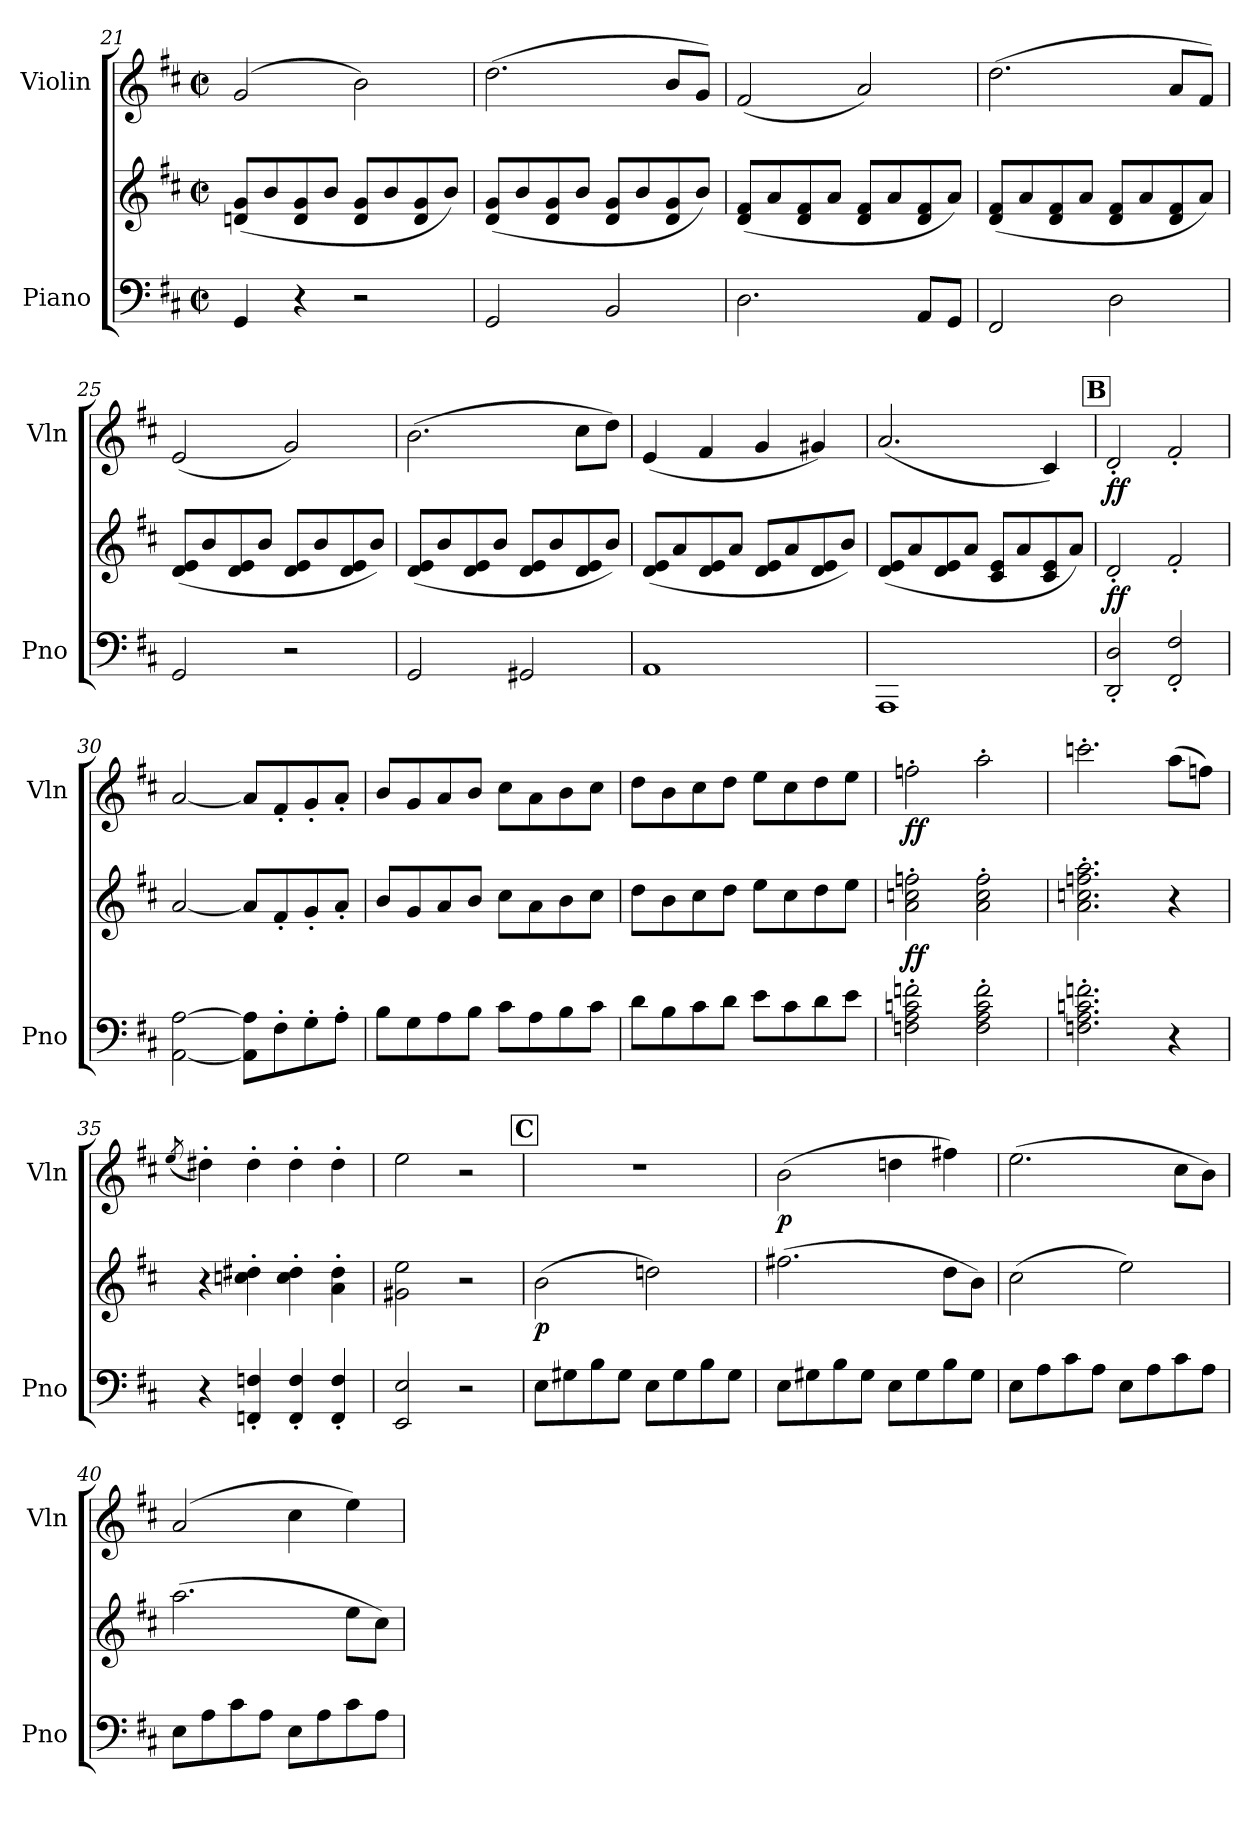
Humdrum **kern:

**kern	**kern	**dynam	**kern	**dynam
*part2	*part2	*part2	*part1	*part1
*staff3	*staff2	*staff2/3	*staff1	*staff1
*I"Piano	*	*	*I"Violin	*
*I'Pno	*	*	*I'Vln	*
*clefF4	*clefG2	*	*clefG2	*
*k[f#c#]	*k[f#c#]	*	*k[f#c#]	*
*M2/2	*M2/2	*	*M2/2	*
*met(c|)	*met(c|)	*	*met(c|)	*
=21	=21	=21	=21	=21
4GG/	(<8dn/ 8g/L	.	(>2g/	.
.	8b/	.	.	.
4r	8d/ 8g/	.	.	.
.	8b/J	.	.	.
2r	8d/ 8g/L	.	2b\)	.
.	8b/	.	.	.
.	8d/ 8g/	.	.	.
.	8b/J)	.	.	.
=22	=22	=22	=22	=22
2GG/	(<8d/ 8g/L	.	(>2.dd\	.
.	8b/	.	.	.
.	8d/ 8g/	.	.	.
.	8b/J	.	.	.
2BB/	8d/ 8g/L	.	.	.
.	8b/	.	.	.
.	8d/ 8g/	.	8b/L	.
.	8b/J)	.	8g/J)	.
!!LO:LB:g=z
=23	=23	=23	=23	=23
2.D\	(<8d/ 8f#/L	.	(<2f#/	.
.	8a/	.	.	.
.	8d/ 8f#/	.	.	.
.	8a/J	.	.	.
.	8d/ 8f#/L	.	2a/)	.
.	8a/	.	.	.
8AA/L	8d/ 8f#/	.	.	.
8GG/J	8a/J)	.	.	.
=24	=24	=24	=24	=24
2FF#/	(<8d/ 8f#/L	.	(>2.dd\	.
.	8a/	.	.	.
.	8d/ 8f#/	.	.	.
.	8a/J	.	.	.
2D\	8d/ 8f#/L	.	.	.
.	8a/	.	.	.
.	8d/ 8f#/	.	8a/L	.
.	8a/J)	.	8f#/J)	.
=25	=25	=25	=25	=25
2GG/	(<8d/ 8e/L	.	(<2e/	.
.	8b/	.	.	.
.	8d/ 8e/	.	.	.
.	8b/J	.	.	.
2r	8d/ 8e/L	.	2g/)	.
.	8b/	.	.	.
.	8d/ 8e/	.	.	.
.	8b/J)	.	.	.
=26	=26	=26	=26	=26
2GG/	(<8d/ 8e/L	.	(>2.b\	.
.	8b/	.	.	.
.	8d/ 8e/	.	.	.
.	8b/J	.	.	.
2GG#X/	8d/ 8e/L	.	.	.
.	8b/	.	.	.
.	8d/ 8e/	.	8cc#\L	.
.	8b/J)	.	8dd\J)	.
=27	=27	=27	=27	=27
1AA	(<8d/ 8e/L	.	(<4e/	.
.	8a/	.	.	.
.	8d/ 8e/	.	4f#/	.
.	8a/J	.	.	.
.	8d/ 8e/L	.	4g/	.
.	8a/	.	.	.
.	8d/ 8e/	.	4g#X/)	.
.	8b/J)	.	.	.
=28	=28	=28	=28	=28
1AAA	(<8d/ 8e/L	.	(<2.a/	.
.	8a/	.	.	.
.	8d/ 8e/	.	.	.
.	8a/J	.	.	.
.	8c#/ 8e/L	.	.	.
.	8a/	.	.	.
.	8c#/ 8e/	.	4c#/)	.
.	8a/J)	.	.	.
!!LO:LB:g=z
!!LO:REH:place=s1:a:B:fs=14:t=B
=29	=29	=29	=29	=29
!	!	!LO:DY:b	!	!LO:DY:b
2DD/' 2D/'	2d'/	ff	2d'/	ff
2FF#/' 2F#/'	2f#'/	.	2f#'/	.
=30	=30	=30	=30	=30
[2AA\ [2A\	[2a/	.	[2a/	.
8AA\] 8A\]L	8a/L]	.	8a/L]	.
8F#'\	8f#'/	.	8f#'/	.
8G'\	8g'/	.	8g'/	.
8A'\J	8a'/J	.	8a'/J	.
=31	=31	=31	=31	=31
8B\L	8b/L	.	8b/L	.
8G\	8g/	.	8g/	.
8A\	8a/	.	8a/	.
8B\J	8b/J	.	8b/J	.
8c#\L	8cc#\L	.	8cc#\L	.
8A\	8a\	.	8a\	.
8B\	8b\	.	8b\	.
8c#\J	8cc#\J	.	8cc#\J	.
=32	=32	=32	=32	=32
8d\L	8dd\L	.	8dd\L	.
8B\	8b\	.	8b\	.
8c#\	8cc#\	.	8cc#\	.
8d\J	8dd\J	.	8dd\J	.
8e\L	8ee\L	.	8ee\L	.
8c#\	8cc#\	.	8cc#\	.
8d\	8dd\	.	8dd\	.
8e\J	8ee\J	.	8ee\J	.
=33	=33	=33	=33	=33
!	!	!LO:DY:b	!	!LO:DY:b
2Fn\' 2A\' 2cn\' 2fn\'	2a\' 2ccn\' 2ffn\'	ff	2ffn'\	ff
2F\' 2A\' 2c\' 2f\'	2a\' 2cc\' 2ff\'	.	2aa'\	.
=34	=34	=34	=34	=34
2.Fn\' 2.A\' 2.cn\' 2.fn\'	2.a\' 2.ccn\' 2.ffn\' 2.aa\'	.	2.cccn'\	.
4r	4r	.	(>8aa\L	.
.	.	.	8ffn\J)	.
=35	=35	=35	=35	=35
.	.	.	(<8qee/	.
4r	4r	.	4dd#X'\)	.
4FFn/' 4Fn/'	4ccn\' 4dd#X\'	.	4dd#'\	.
4FF/' 4F/'	4cc\' 4dd#\'	.	4dd#'\	.
4FF/' 4F/'	4a\' 4dd#\'	.	4dd#'\	.
=36	=36	=36	=36	=36
2EE/ 2E/	2g#X\ 2ee\	.	2ee\	.
2r	2r	.	2r	.
!!LO:PB:g=z
!!LO:REH:place=s1:a:B:fs=14:t=C
=37	=37	=37	=37	=37
!	!	!LO:DY:b	!	!
8E\L	(>2b\	p	1r	.
8G#X\	.	.	.	.
8B\	.	.	.	.
8G#\J	.	.	.	.
8E\L	2ddn\)	.	.	.
8G#\	.	.	.	.
8B\	.	.	.	.
8G#\J	.	.	.	.
=38	=38	=38	=38	=38
!	!	!	!	!LO:DY:b
8E\L	(>2.ff#X\	.	(>2b\	p
8G#X\	.	.	.	.
8B\	.	.	.	.
8G#\J	.	.	.	.
8E\L	.	.	4ddn\	.
8G#\	.	.	.	.
8B\	8dd\L	.	4ff#X\)	.
8G#\J	8b\J)	.	.	.
=39	=39	=39	=39	=39
8E\L	(>2cc#\	.	(>2.ee\	.
8A\	.	.	.	.
8c#\	.	.	.	.
8A\J	.	.	.	.
8E\L	2ee\)	.	.	.
8A\	.	.	.	.
8c#\	.	.	8cc#\L	.
8A\J	.	.	8b\J)	.
=40	=40	=40	=40	=40
8E\L	(>2.aa\	.	(>2a/	.
8A\	.	.	.	.
8c#\	.	.	.	.
8A\J	.	.	.	.
8E\L	.	.	4cc#\	.
8A\	.	.	.	.
8c#\	8ee\L	.	4ee\)	.
8A\J	8cc#\J)	.	.	.
=	=	=	=	=
*-	*-	*-	*-	*-
